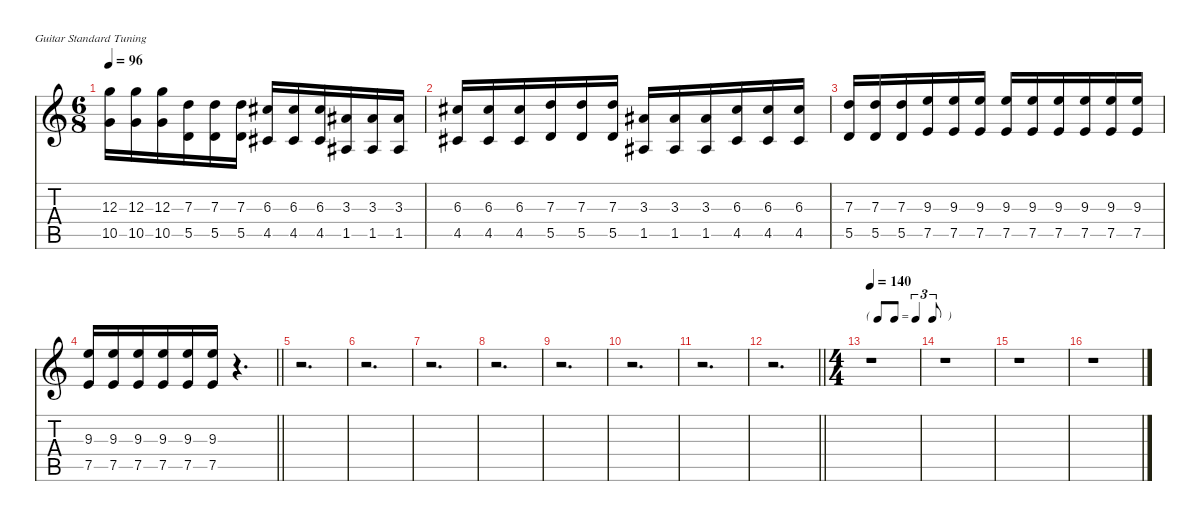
\defaultSystemsLayout 4
\hideDynamics
\bracketExtendMode nobrackets
\singleTrackTrackNamePolicy hidden
\multiTrackTrackNamePolicy hidden
\firstSystemTrackNameMode fullname
\firstSystemTrackNameOrientation horizontal
\otherSystemsTrackNameOrientation horizontal
\track ("Lead Guitar 1 [Peter Lindgrent]" "dist.guit.") {defaultSystemsLayout 4 instrument distortionguitar}
\staff {score tabs}
\tuning (E4 B3 G3 D3 A2 E2)
\ts (6 8)
\tempo 96
\clef g2
\ks c
(12.3 10.5).16{dy mf beam Down} (12.3 10.5).16{beam Down} (12.3 10.5).16{beam Down} (7.3 5.5).16{beam Down} (7.3 5.5).16{beam Down} (7.3 5.5).16{beam Down} (6.3{acc #} 4.5{acc #}).16{beam Up} (6.3{acc #} 4.5{acc #}).16{beam Up} (6.3{acc #} 4.5{acc #}).16{beam Up} (3.3{acc #} 1.5{acc #}).16{beam Up} (3.3{acc #} 1.5{acc #}).16{beam Up} (3.3{acc #} 1.5{acc #}).16{beam Up} |
(6.3{acc #} 4.5{acc #}).16{beam Up} (6.3{acc #} 4.5{acc #}).16{beam Up} (6.3{acc #} 4.5{acc #}).16{beam Up} (7.3 5.5).16{beam Up} (7.3 5.5).16{beam Up} (7.3 5.5).16{beam Up} (3.3{acc #} 1.5{acc #}).16{beam Up} (3.3{acc #} 1.5{acc #}).16{beam Up} (3.3{acc #} 1.5{acc #}).16{beam Up} (6.3{acc #} 4.5{acc #}).16{beam Up} (6.3{acc #} 4.5{acc #}).16{beam Up} (6.3{acc #} 4.5{acc #}).16{beam Up} |
(7.3 5.5).16{beam Up} (7.3 5.5).16{beam Up} (7.3 5.5).16{beam Up} (9.3 7.5).16{beam Up} (9.3 7.5).16{beam Up} (9.3 7.5).16{beam Up} (9.3 7.5).16{beam Up} (9.3 7.5).16{beam Up} (9.3 7.5).16{beam Up} (9.3 7.5).16{beam Up} (9.3 7.5).16{beam Up} (9.3 7.5).16{beam Up} |
\barLineRight lightlight
(9.3 7.5).16{beam Up} (9.3 7.5).16{beam Up} (9.3 7.5).16{beam Up} (9.3 7.5).16{beam Up} (9.3 7.5).16{beam Up} (9.3 7.5).16{beam Up} r.4{d beam Up} |
r.2{d beam Down} |
r.2{d beam Down} |
r.2{d beam Down} |
r.2{d beam Down} |
r.2{d beam Down} |
r.2{d beam Down} |
r.2{d beam Down} |
\barLineRight lightlight
r.2{d beam Down} |
\ts (4 4)
\beaming (8 2 2 2 2)
\tf triplet8th
\tempo 140
r.1{beam Down} |
r.1{beam Down} |
r.1{beam Down} |
r.1{beam Down}
